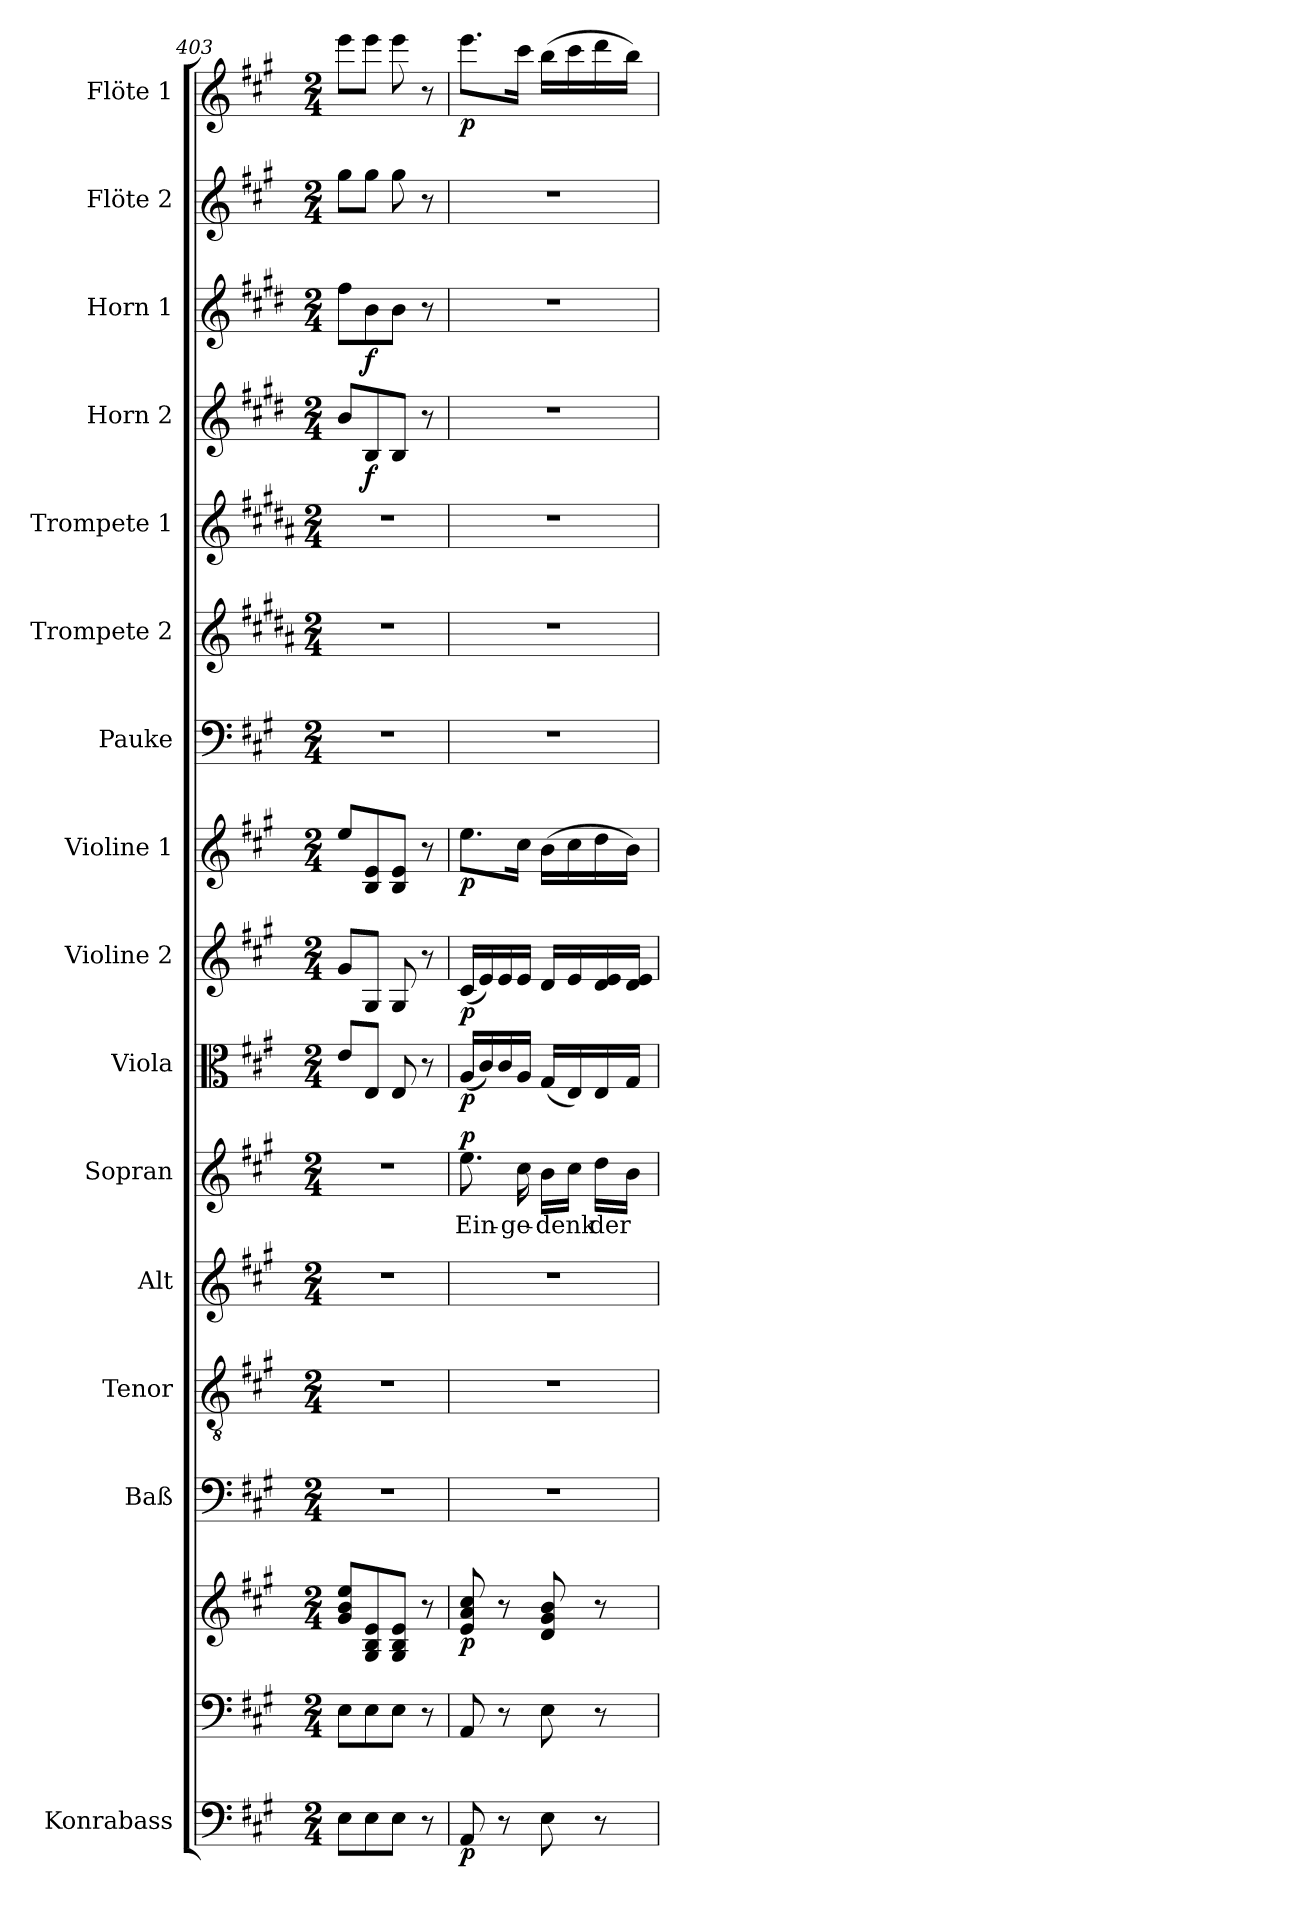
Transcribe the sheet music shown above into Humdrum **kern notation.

**kern	**dynam	**kern	**kern	**dynam	**kern	**kern	**kern	**kern	**text	**dynam	**kern	**dynam	**kern	**dynam	**kern	**dynam	**kern	**kern	**kern	**kern	**dynam	**kern	**dynam	**kern	**kern	**dynam
*part16	*part16	*part15	*part15	*part15	*part14	*part13	*part12	*part11	*part11	*part11	*part10	*part10	*part9	*part9	*part8	*part8	*part7	*part6	*part5	*part4	*part4	*part3	*part3	*part2	*part1	*part1
*staff17	*staff17	*staff16	*staff15	*staff15/16	*staff14	*staff13	*staff12	*staff11	*staff11	*staff11	*staff10	*staff10	*staff9	*staff9	*staff8	*staff8	*staff7	*staff6	*staff5	*staff4	*staff4	*staff3	*staff3	*staff2	*staff1	*staff1
*I"Konrabass	*	*	*	*	*I"Baß	*I"Tenor	*I"Alt	*I"Sopran	*	*	*I"Viola	*	*I"Violine 2	*	*I"Violine 1	*	*I"Pauke	*I"Trompete 2	*I"Trompete 1	*I"Horn 2	*	*I"Horn 1	*	*I"Flöte 2	*I"Flöte 1	*
*I'Kb.	*	*	*	*	*I'Baß	*I'Ten	*I'Alt	*I'Sop	*	*	*I'Vla.	*	*I'Vln. 2	*	*I'Vln. 1	*	*I'Pk.	*I'Trp. 2	*I'Trp. 1	*I'Hrn. 2	*	*I'Hrn. 1	*	*I'Fl. 2	*I'Fl. 1	*
!!LO:PB:g=z
*clefF4	*	*clefF4	*clefG2	*	*clefF4	*clefGv2	*clefG2	*clefG2	*	*	*clefC3	*	*clefG2	*	*clefG2	*	*clefF4	*clefG2	*clefG2	*clefG2	*	*clefG2	*	*clefG2	*clefG2	*
*ITrd7c12	*	*	*	*	*	*	*	*	*	*	*	*	*	*	*	*	*	*ITrd1c2	*ITrd1c2	*ITrd4c7	*	*ITrd4c7	*	*	*	*
*k[f#c#g#]	*	*k[f#c#g#]	*k[f#c#g#]	*	*k[f#c#g#]	*k[f#c#g#]	*k[f#c#g#]	*k[f#c#g#]	*	*	*k[f#c#g#]	*	*k[f#c#g#]	*	*k[f#c#g#]	*	*k[f#c#g#]	*k[f#c#g#]	*k[f#c#g#]	*k[f#c#g#]	*	*k[f#c#g#]	*	*k[f#c#g#]	*k[f#c#g#]	*
*A:	*	*A:	*A:	*	*A:	*A:	*A:	*A:	*	*	*A:	*	*A:	*	*A:	*	*A:	*A:	*A:	*A:	*	*A:	*	*A:	*A:	*
*M2/4	*	*M2/4	*M2/4	*	*M2/4	*M2/4	*M2/4	*M2/4	*	*	*M2/4	*	*M2/4	*	*M2/4	*	*M2/4	*M2/4	*M2/4	*M2/4	*	*M2/4	*	*M2/4	*M2/4	*
=403	=403	=403	=403	=403	=403	=403	=403	=403	=403	=403	=403	=403	=403	=403	=403	=403	=403	=403	=403	=403	=403	=403	=403	=403	=403	=403
8EE\L	.	8E\L	8g#/ 8b/ 8ee/L	.	2r	2r	2r	2r	.	.	8e/L	.	8g#/L	.	8ee/L	.	2r	2r	2r	8e/L	.	8b\L	.	8gg#\L	8eee\L	.
!	!	!	!	!	!	!	!	!	!	!	!	!	!	!	!	!	!	!	!	!	!LO:DY:b	!	!LO:DY:b	!	!	!
8EE\	.	8E\	8G#/ 8B/ 8e/	.	.	.	.	.	.	.	8E/J	.	8G#/J	.	8B/ 8e/	.	.	.	.	8E/	f	8e\	f	8gg#\J	8eee\J	.
8EE\J	.	8E\J	8G#/ 8B/ 8e/J	.	.	.	.	.	.	.	8E/	.	8G#/	.	8B/ 8e/J	.	.	.	.	8E/J	.	8e\J	.	8gg#\	8eee\	.
8r	.	8r	8r	.	.	.	.	.	.	.	8r	.	8r	.	8r	.	.	.	.	8r	.	8r	.	8r	8r	.
=404	=404	=404	=404	=404	=404	=404	=404	=404	=404	=404	=404	=404	=404	=404	=404	=404	=404	=404	=404	=404	=404	=404	=404	=404	=404	=404
!	!LO:DY:b	!	!	!LO:DY:b	!	!	!	!	!LO:LY:b	!LO:DY:a	!	!LO:DY:b	!	!LO:DY:b	!	!LO:DY:b	!	!	!	!	!	!	!	!	!	!LO:DY:b
8AAA/	p	8AA/	8e/ 8a/ 8cc#/	p	2r	2r	2r	8.ee\	Ein-	p	(<16A/LL	p	(<16c#/LL	p	8.ee\L	p	2r	2r	2r	2r	.	2r	.	2r	8.eee\L	p
.	.	.	.	.	.	.	.	.	.	.	16c#/)	.	16e/)	.	.	.	.	.	.	.	.	.	.	.	.	.
8r	.	8r	8r	.	.	.	.	.	.	.	16c#/	.	16e/	.	.	.	.	.	.	.	.	.	.	.	.	.
!	!	!	!	!	!	!	!	!	!LO:LY:b	!	!	!	!	!	!	!	!	!	!	!	!	!	!	!	!	!
.	.	.	.	.	.	.	.	16cc#\	-ge-	.	16A/JJ	.	16e/JJ	.	16cc#\Jk	.	.	.	.	.	.	.	.	.	16ccc#\Jk	.
!	!	!	!	!	!	!	!	!	!LO:LY:b	!	!	!	!	!	!	!	!	!	!	!	!	!	!	!	!	!
8EE\	.	8E\	8d/ 8g#/ 8b/	.	.	.	.	16b\LL	-denk	.	(<16G#/LL	.	16d/LL	.	(>16b\LL	.	.	.	.	.	.	.	.	.	(>16bb\LL	.
.	.	.	.	.	.	.	.	16cc#\JJ	.	.	16E/)	.	16e/	.	16cc#\	.	.	.	.	.	.	.	.	.	16ccc#\	.
!	!	!	!	!	!	!	!	!	!LO:LY:b	!	!	!	!	!	!	!	!	!	!	!	!	!	!	!	!	!
8r	.	8r	8r	.	.	.	.	16dd\LL	der	.	16E/	.	16d/ 16e/	.	16dd\	.	.	.	.	.	.	.	.	.	16ddd\	.
.	.	.	.	.	.	.	.	16b\JJ	.	.	16G#/JJ	.	16d/ 16e/JJ	.	16b\JJ)	.	.	.	.	.	.	.	.	.	16bb\JJ)	.
=	=	=	=	=	=	=	=	=	=	=	=	=	=	=	=	=	=	=	=	=	=	=	=	=	=	=
*-	*-	*-	*-	*-	*-	*-	*-	*-	*-	*-	*-	*-	*-	*-	*-	*-	*-	*-	*-	*-	*-	*-	*-	*-	*-	*-
